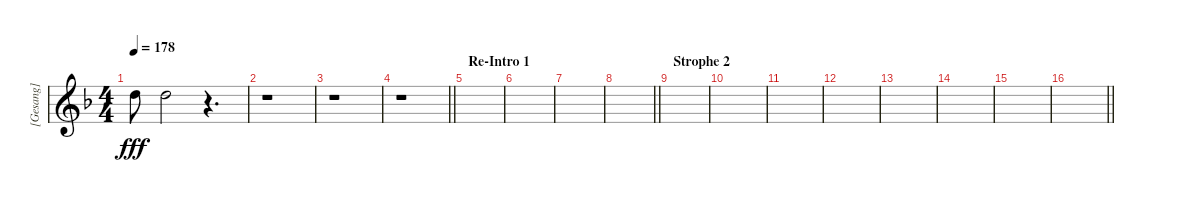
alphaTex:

\track ("[Gesang]" "[Gesang]") {instrument baritonesax}
\staff {score}
\tuning (E4 B3 G3 D3 A2 E2) {hide}
\ts (4 4)
\tempo 178
\clef g2
\ks dminor
15.2{t}.8{dy fff} 15.2.2 r.4{d} |
r.1 |
r.1 |
\barLineRight lightlight
r.1 |
\section ("" "Re-Intro 1")
|
|
|
\barLineRight lightlight
|
\section ("" "Strophe 2")
|
|
|
|
|
|
|
\barLineRight lightlight
